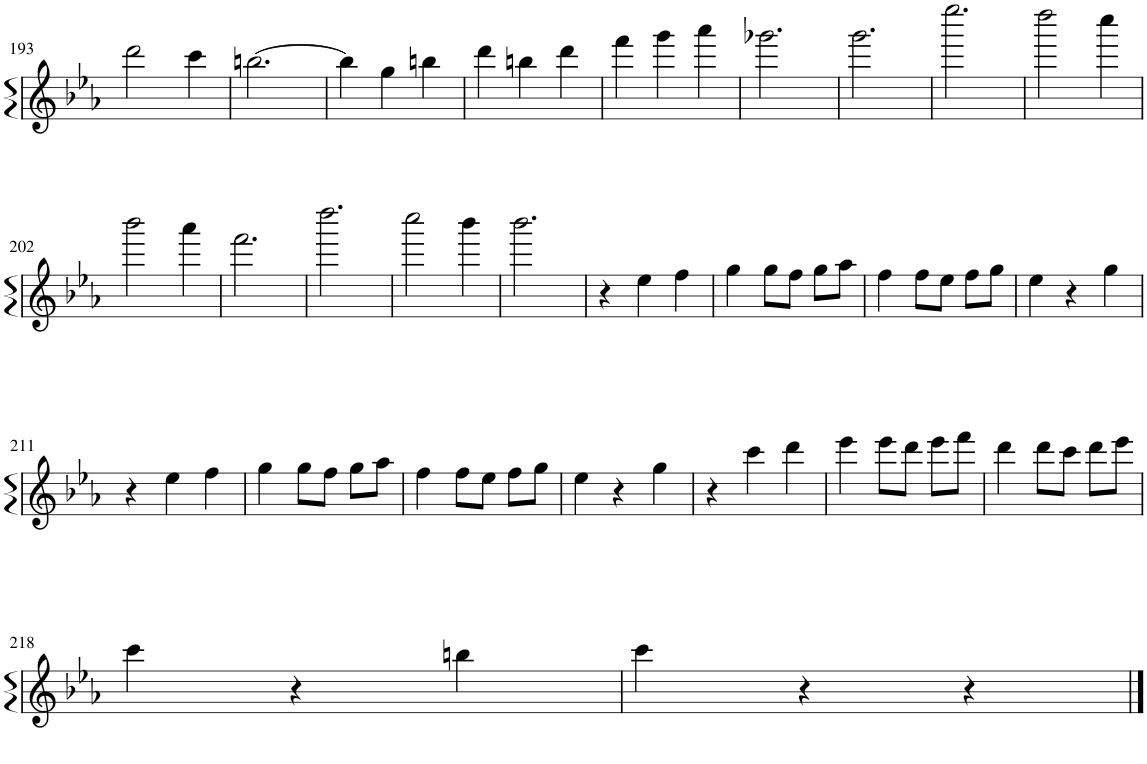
**kern
*part1
*staff1
*I"Piano
*I'Pno.
!!LO:PB:g=z
*clefG2
*k[b-e-a-]
*M3/4
=193
2ddd\
4ccc\
=194
[2.bbn\
=195
4bb\]
4gg\
4bbn\
=196
4ddd\
4bbn\
4ddd\
=197
4fff\
4ggg\
4aaa-\
=198
2.ggg-X\
=199
2.ggg\
=200
2.eeee-\
=201
2dddd\
4cccc\
!!LO:LB:g=z
=202
2bbb-\
4aaa-\
=203
2.fff\
=204
2.dddd\
=205
2cccc\
4bbb-\
=206
2.bbb-\
=207
4r
4ee-\
4ff\
=208
4gg\
8gg\L
8ff\J
8gg\L
8aa-\J
=209
4ff\
8ff\L
8ee-\J
8ff\L
8gg\J
=210
4ee-\
4r
4gg\
!!LO:LB:g=z
=211
4r
4ee-\
4ff\
=212
4gg\
8gg\L
8ff\J
8gg\L
8aa-\J
=213
4ff\
8ff\L
8ee-\J
8ff\L
8gg\J
=214
4ee-\
4r
4gg\
=215
4r
4ccc\
4ddd\
=216
4eee-\
8eee-\L
8ddd\J
8eee-\L
8fff\J
=217
4ddd\
8ddd\L
8ccc\J
8ddd\L
8eee-\J
!!LO:LB:g=z
=218
4ccc\
4r
4bbn\
=219
4ccc\
4r
4r
==
*-
